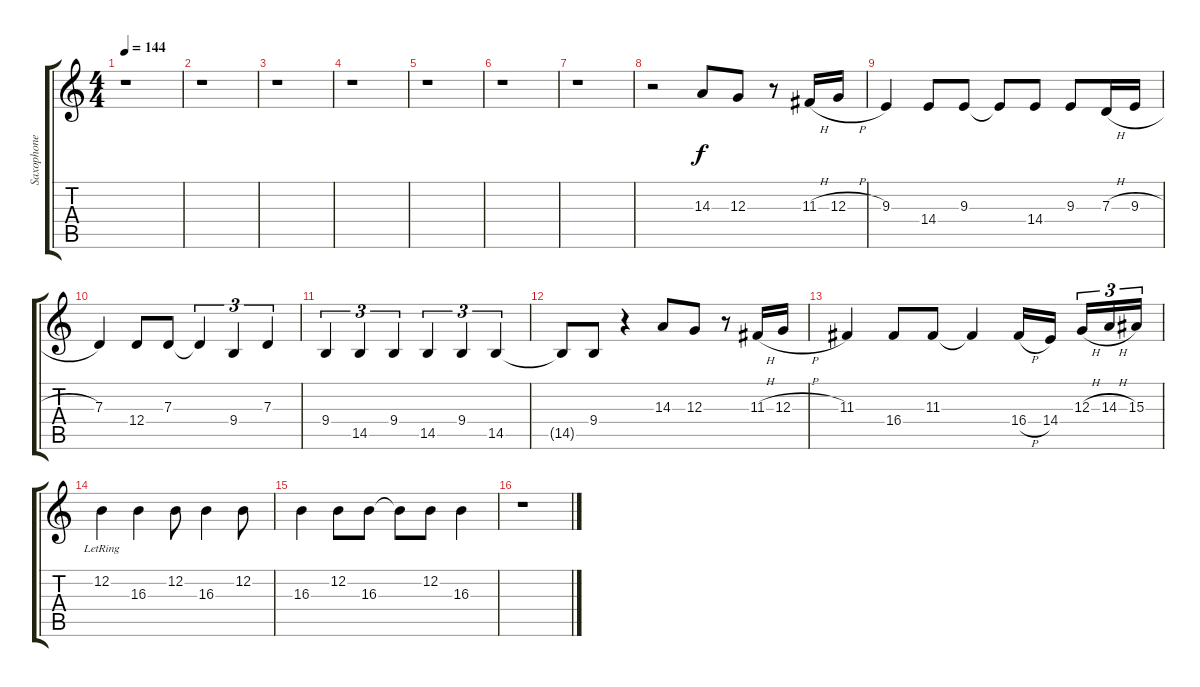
\track ("Saxophone" "Saxophone") {instrument tenorsax}
\staff {score tabs}
\tuning (E4 B3 G3 D3 A2 E2) {hide}
\ts (4 4)
\tempo 144
\clef g2
\ks c
r.1{dy f} |
r.1 |
r.1 |
r.1 |
r.1 |
r.1 |
r.1 |
r.2 14.3.8 12.3.8 r.8 11.3{h}.16 12.3{h}.16 |
9.3.4 14.4.8 9.3.8 9.3{t}.8 14.4.8 9.3.8 7.3{h}.16 9.3{h}.16 |
7.3.4 12.4.8 7.3.8 7.3{t}.4{tu (3 2)} 9.4.4{tu (3 2)} 7.3.4{tu (3 2)} |
9.4.4{tu (3 2)} 14.5.4{tu (3 2)} 9.4.4{tu (3 2)} 14.5.4{tu (3 2)} 9.4.4{tu (3 2)} 14.5.4{tu (3 2)} |
14.5{t}.8 9.4.8 r.4 14.3.8 12.3.8 r.8 11.3{h}.16 12.3{h}.16 |
11.3.4 16.4.8 11.3.8 11.3{t}.4 16.4{h}.16 14.4.16 12.3{h}.16{tu (3 2)} 14.3{h}.16{tu (3 2)} 15.3.16{tu (3 2)} |
12.2{lr}.4 16.3.4 12.2.8 16.3.4 12.2.8 |
16.3.4 12.2.8 16.3.8 16.3{t}.8 12.2.8 16.3.4 |
r.1
